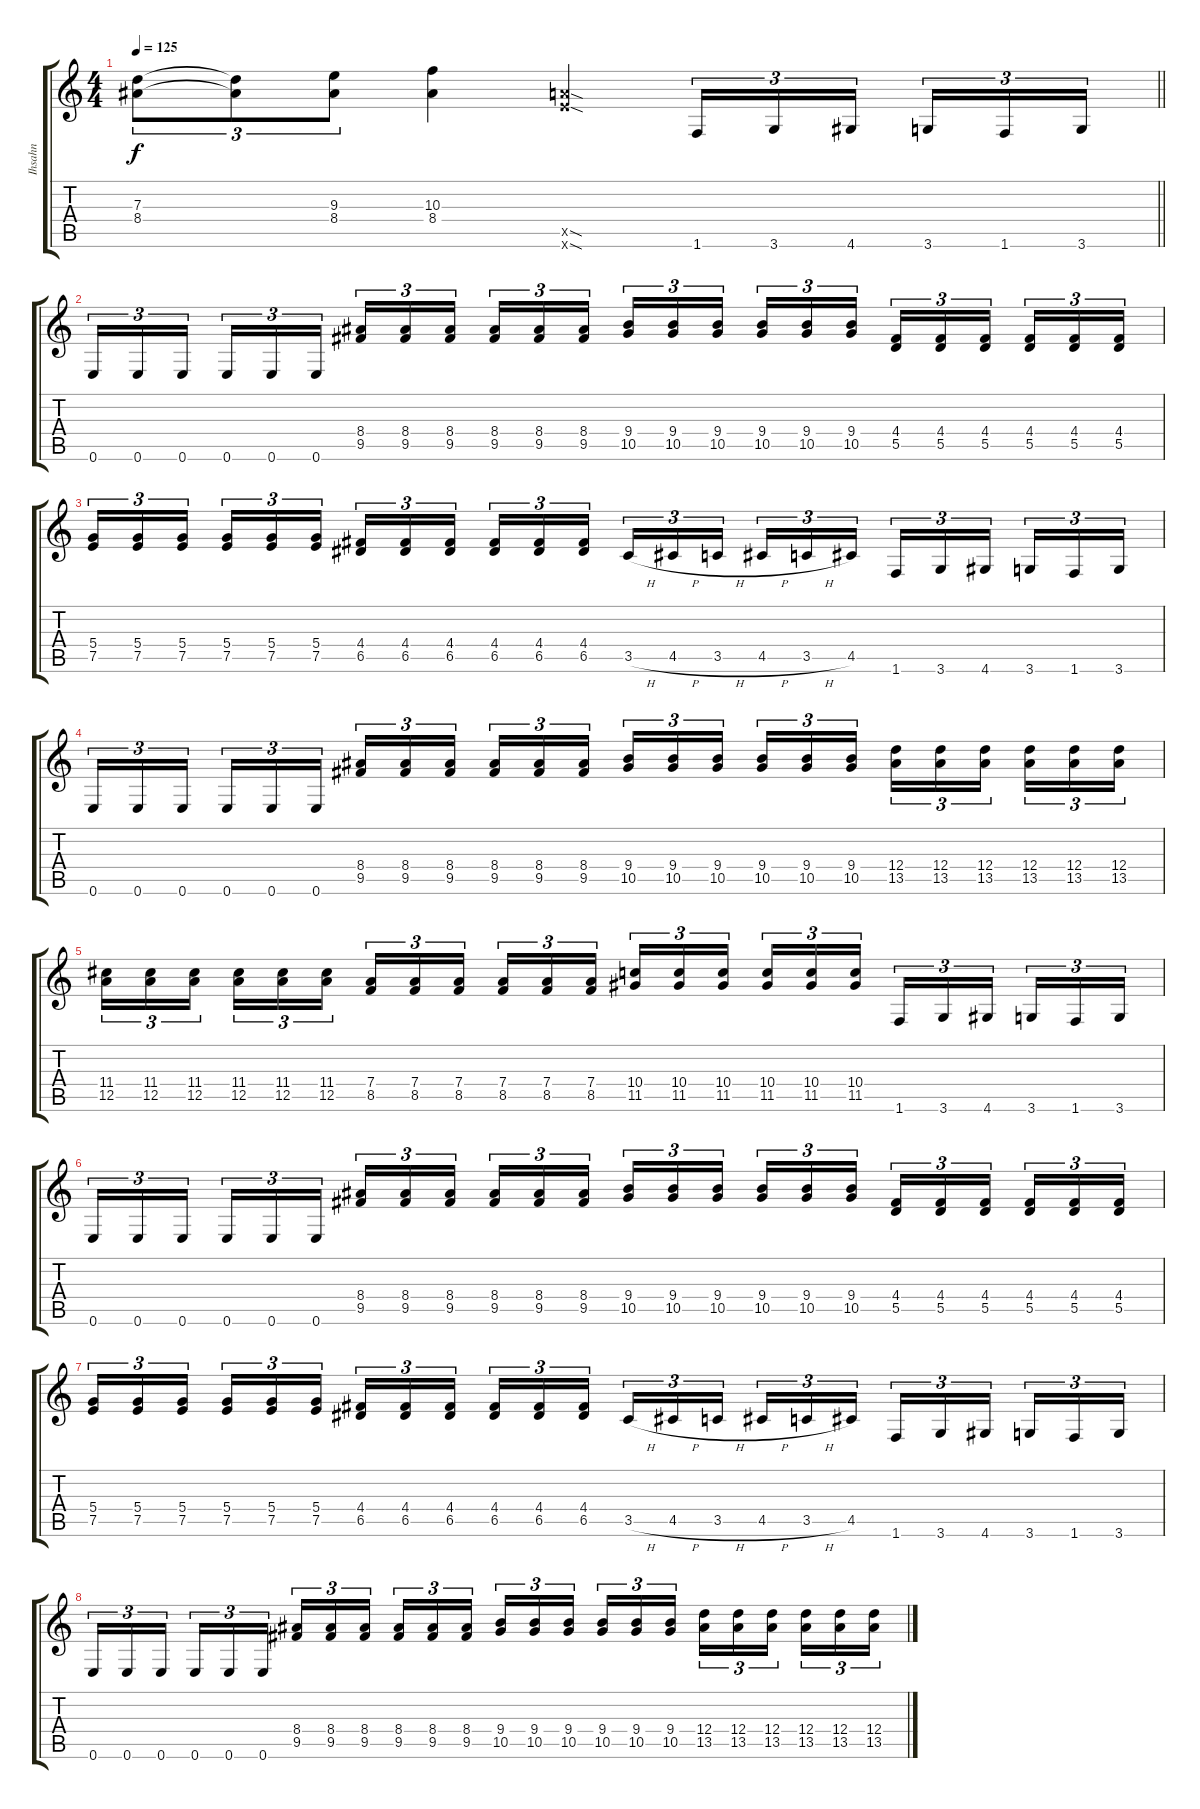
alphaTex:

\track ("Ihsahn" "Ihsahn") {instrument overdrivenguitar}
\staff {score tabs}
\tuning (E4 B3 G3 D3 A2 E2) {hide}
\ts (4 4)
\tempo 125
\clef g2
\barLineRight lightlight
\ks c
(7.3 8.4).8{tu (3 2) dy f} (7.3{t} 8.4{t}).8{tu (3 2)} (9.3 8.4).8{tu (3 2)} (10.3 8.4).4 (12.5{sod x} 12.6{sod x}).4 1.6.16{tu (3 2)} 3.6.16{tu (3 2)} 4.6.16{tu (3 2)} 3.6.16{tu (3 2)} 1.6.16{tu (3 2)} 3.6.16{tu (3 2)} |
0.6.16{tu (3 2)} 0.6.16{tu (3 2)} 0.6.16{tu (3 2)} 0.6.16{tu (3 2)} 0.6.16{tu (3 2)} 0.6.16{tu (3 2)} (8.4 9.5).16{tu (3 2)} (8.4 9.5).16{tu (3 2)} (8.4 9.5).16{tu (3 2)} (8.4 9.5).16{tu (3 2)} (8.4 9.5).16{tu (3 2)} (8.4 9.5).16{tu (3 2)} (9.4 10.5).16{tu (3 2)} (9.4 10.5).16{tu (3 2)} (9.4 10.5).16{tu (3 2)} (9.4 10.5).16{tu (3 2)} (9.4 10.5).16{tu (3 2)} (9.4 10.5).16{tu (3 2)} (4.4 5.5).16{tu (3 2)} (4.4 5.5).16{tu (3 2)} (4.4 5.5).16{tu (3 2)} (4.4 5.5).16{tu (3 2)} (4.4 5.5).16{tu (3 2)} (4.4 5.5).16{tu (3 2)} |
(5.4 7.5).16{tu (3 2)} (5.4 7.5).16{tu (3 2)} (5.4 7.5).16{tu (3 2)} (5.4 7.5).16{tu (3 2)} (5.4 7.5).16{tu (3 2)} (5.4 7.5).16{tu (3 2)} (4.4 6.5).16{tu (3 2)} (4.4 6.5).16{tu (3 2)} (4.4 6.5).16{tu (3 2)} (4.4 6.5).16{tu (3 2)} (4.4 6.5).16{tu (3 2)} (4.4 6.5).16{tu (3 2)} 3.5{h}.16{tu (3 2)} 4.5{h}.16{tu (3 2)} 3.5{h}.16{tu (3 2)} 4.5{h}.16{tu (3 2)} 3.5{h}.16{tu (3 2)} 4.5.16{tu (3 2)} 1.6.16{tu (3 2)} 3.6.16{tu (3 2)} 4.6.16{tu (3 2)} 3.6.16{tu (3 2)} 1.6.16{tu (3 2)} 3.6.16{tu (3 2)} |
0.6.16{tu (3 2)} 0.6.16{tu (3 2)} 0.6.16{tu (3 2)} 0.6.16{tu (3 2)} 0.6.16{tu (3 2)} 0.6.16{tu (3 2)} (8.4 9.5).16{tu (3 2)} (8.4 9.5).16{tu (3 2)} (8.4 9.5).16{tu (3 2)} (8.4 9.5).16{tu (3 2)} (8.4 9.5).16{tu (3 2)} (8.4 9.5).16{tu (3 2)} (9.4 10.5).16{tu (3 2)} (9.4 10.5).16{tu (3 2)} (9.4 10.5).16{tu (3 2)} (9.4 10.5).16{tu (3 2)} (9.4 10.5).16{tu (3 2)} (9.4 10.5).16{tu (3 2)} (12.4 13.5).16{tu (3 2)} (12.4 13.5).16{tu (3 2)} (12.4 13.5).16{tu (3 2)} (12.4 13.5).16{tu (3 2)} (12.4 13.5).16{tu (3 2)} (12.4 13.5).16{tu (3 2)} |
(11.4 12.5).16{tu (3 2)} (11.4 12.5).16{tu (3 2)} (11.4 12.5).16{tu (3 2)} (11.4 12.5).16{tu (3 2)} (11.4 12.5).16{tu (3 2)} (11.4 12.5).16{tu (3 2)} (7.4 8.5).16{tu (3 2)} (7.4 8.5).16{tu (3 2)} (7.4 8.5).16{tu (3 2)} (7.4 8.5).16{tu (3 2)} (7.4 8.5).16{tu (3 2)} (7.4 8.5).16{tu (3 2)} (10.4 11.5).16{tu (3 2)} (10.4 11.5).16{tu (3 2)} (10.4 11.5).16{tu (3 2)} (10.4 11.5).16{tu (3 2)} (10.4 11.5).16{tu (3 2)} (10.4 11.5).16{tu (3 2)} 1.6.16{tu (3 2)} 3.6.16{tu (3 2)} 4.6.16{tu (3 2)} 3.6.16{tu (3 2)} 1.6.16{tu (3 2)} 3.6.16{tu (3 2)} |
0.6.16{tu (3 2)} 0.6.16{tu (3 2)} 0.6.16{tu (3 2)} 0.6.16{tu (3 2)} 0.6.16{tu (3 2)} 0.6.16{tu (3 2)} (8.4 9.5).16{tu (3 2)} (8.4 9.5).16{tu (3 2)} (8.4 9.5).16{tu (3 2)} (8.4 9.5).16{tu (3 2)} (8.4 9.5).16{tu (3 2)} (8.4 9.5).16{tu (3 2)} (9.4 10.5).16{tu (3 2)} (9.4 10.5).16{tu (3 2)} (9.4 10.5).16{tu (3 2)} (9.4 10.5).16{tu (3 2)} (9.4 10.5).16{tu (3 2)} (9.4 10.5).16{tu (3 2)} (4.4 5.5).16{tu (3 2)} (4.4 5.5).16{tu (3 2)} (4.4 5.5).16{tu (3 2)} (4.4 5.5).16{tu (3 2)} (4.4 5.5).16{tu (3 2)} (4.4 5.5).16{tu (3 2)} |
(5.4 7.5).16{tu (3 2)} (5.4 7.5).16{tu (3 2)} (5.4 7.5).16{tu (3 2)} (5.4 7.5).16{tu (3 2)} (5.4 7.5).16{tu (3 2)} (5.4 7.5).16{tu (3 2)} (4.4 6.5).16{tu (3 2)} (4.4 6.5).16{tu (3 2)} (4.4 6.5).16{tu (3 2)} (4.4 6.5).16{tu (3 2)} (4.4 6.5).16{tu (3 2)} (4.4 6.5).16{tu (3 2)} 3.5{h}.16{tu (3 2)} 4.5{h}.16{tu (3 2)} 3.5{h}.16{tu (3 2)} 4.5{h}.16{tu (3 2)} 3.5{h}.16{tu (3 2)} 4.5.16{tu (3 2)} 1.6.16{tu (3 2)} 3.6.16{tu (3 2)} 4.6.16{tu (3 2)} 3.6.16{tu (3 2)} 1.6.16{tu (3 2)} 3.6.16{tu (3 2)} |
0.6.16{tu (3 2)} 0.6.16{tu (3 2)} 0.6.16{tu (3 2)} 0.6.16{tu (3 2)} 0.6.16{tu (3 2)} 0.6.16{tu (3 2)} (8.4 9.5).16{tu (3 2)} (8.4 9.5).16{tu (3 2)} (8.4 9.5).16{tu (3 2)} (8.4 9.5).16{tu (3 2)} (8.4 9.5).16{tu (3 2)} (8.4 9.5).16{tu (3 2)} (9.4 10.5).16{tu (3 2)} (9.4 10.5).16{tu (3 2)} (9.4 10.5).16{tu (3 2)} (9.4 10.5).16{tu (3 2)} (9.4 10.5).16{tu (3 2)} (9.4 10.5).16{tu (3 2)} (12.4 13.5).16{tu (3 2)} (12.4 13.5).16{tu (3 2)} (12.4 13.5).16{tu (3 2)} (12.4 13.5).16{tu (3 2)} (12.4 13.5).16{tu (3 2)} (12.4 13.5).16{tu (3 2)}
